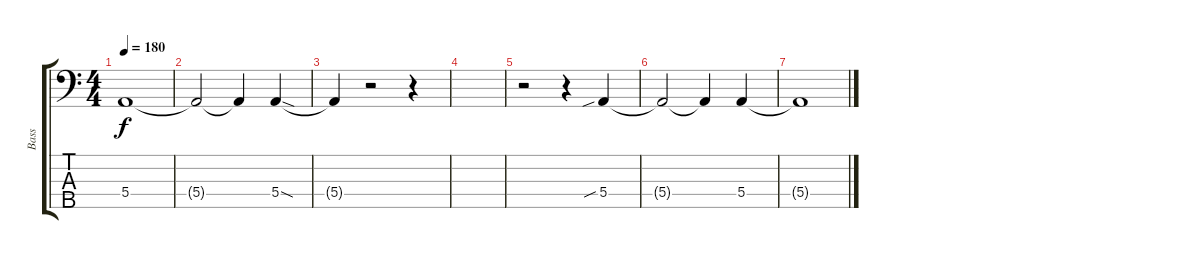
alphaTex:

\track ("Bass" "Bass") {instrument electricbassfinger}
\staff {score tabs}
\tuning (G2 D2 A1 E1 B0) {hide}
\ts (4 4)
\tempo 180
\clef f4
\ks c
5.4.1{dy f} |
5.4{t}.2 5.4{t}.4 5.4{sod}.4 |
5.4{t}.4 r.2 r.4 |
|
r.2 r.4 5.4{sib}.4 |
5.4{t}.2 5.4{t}.4 5.4.4 |
5.4{t}.1
